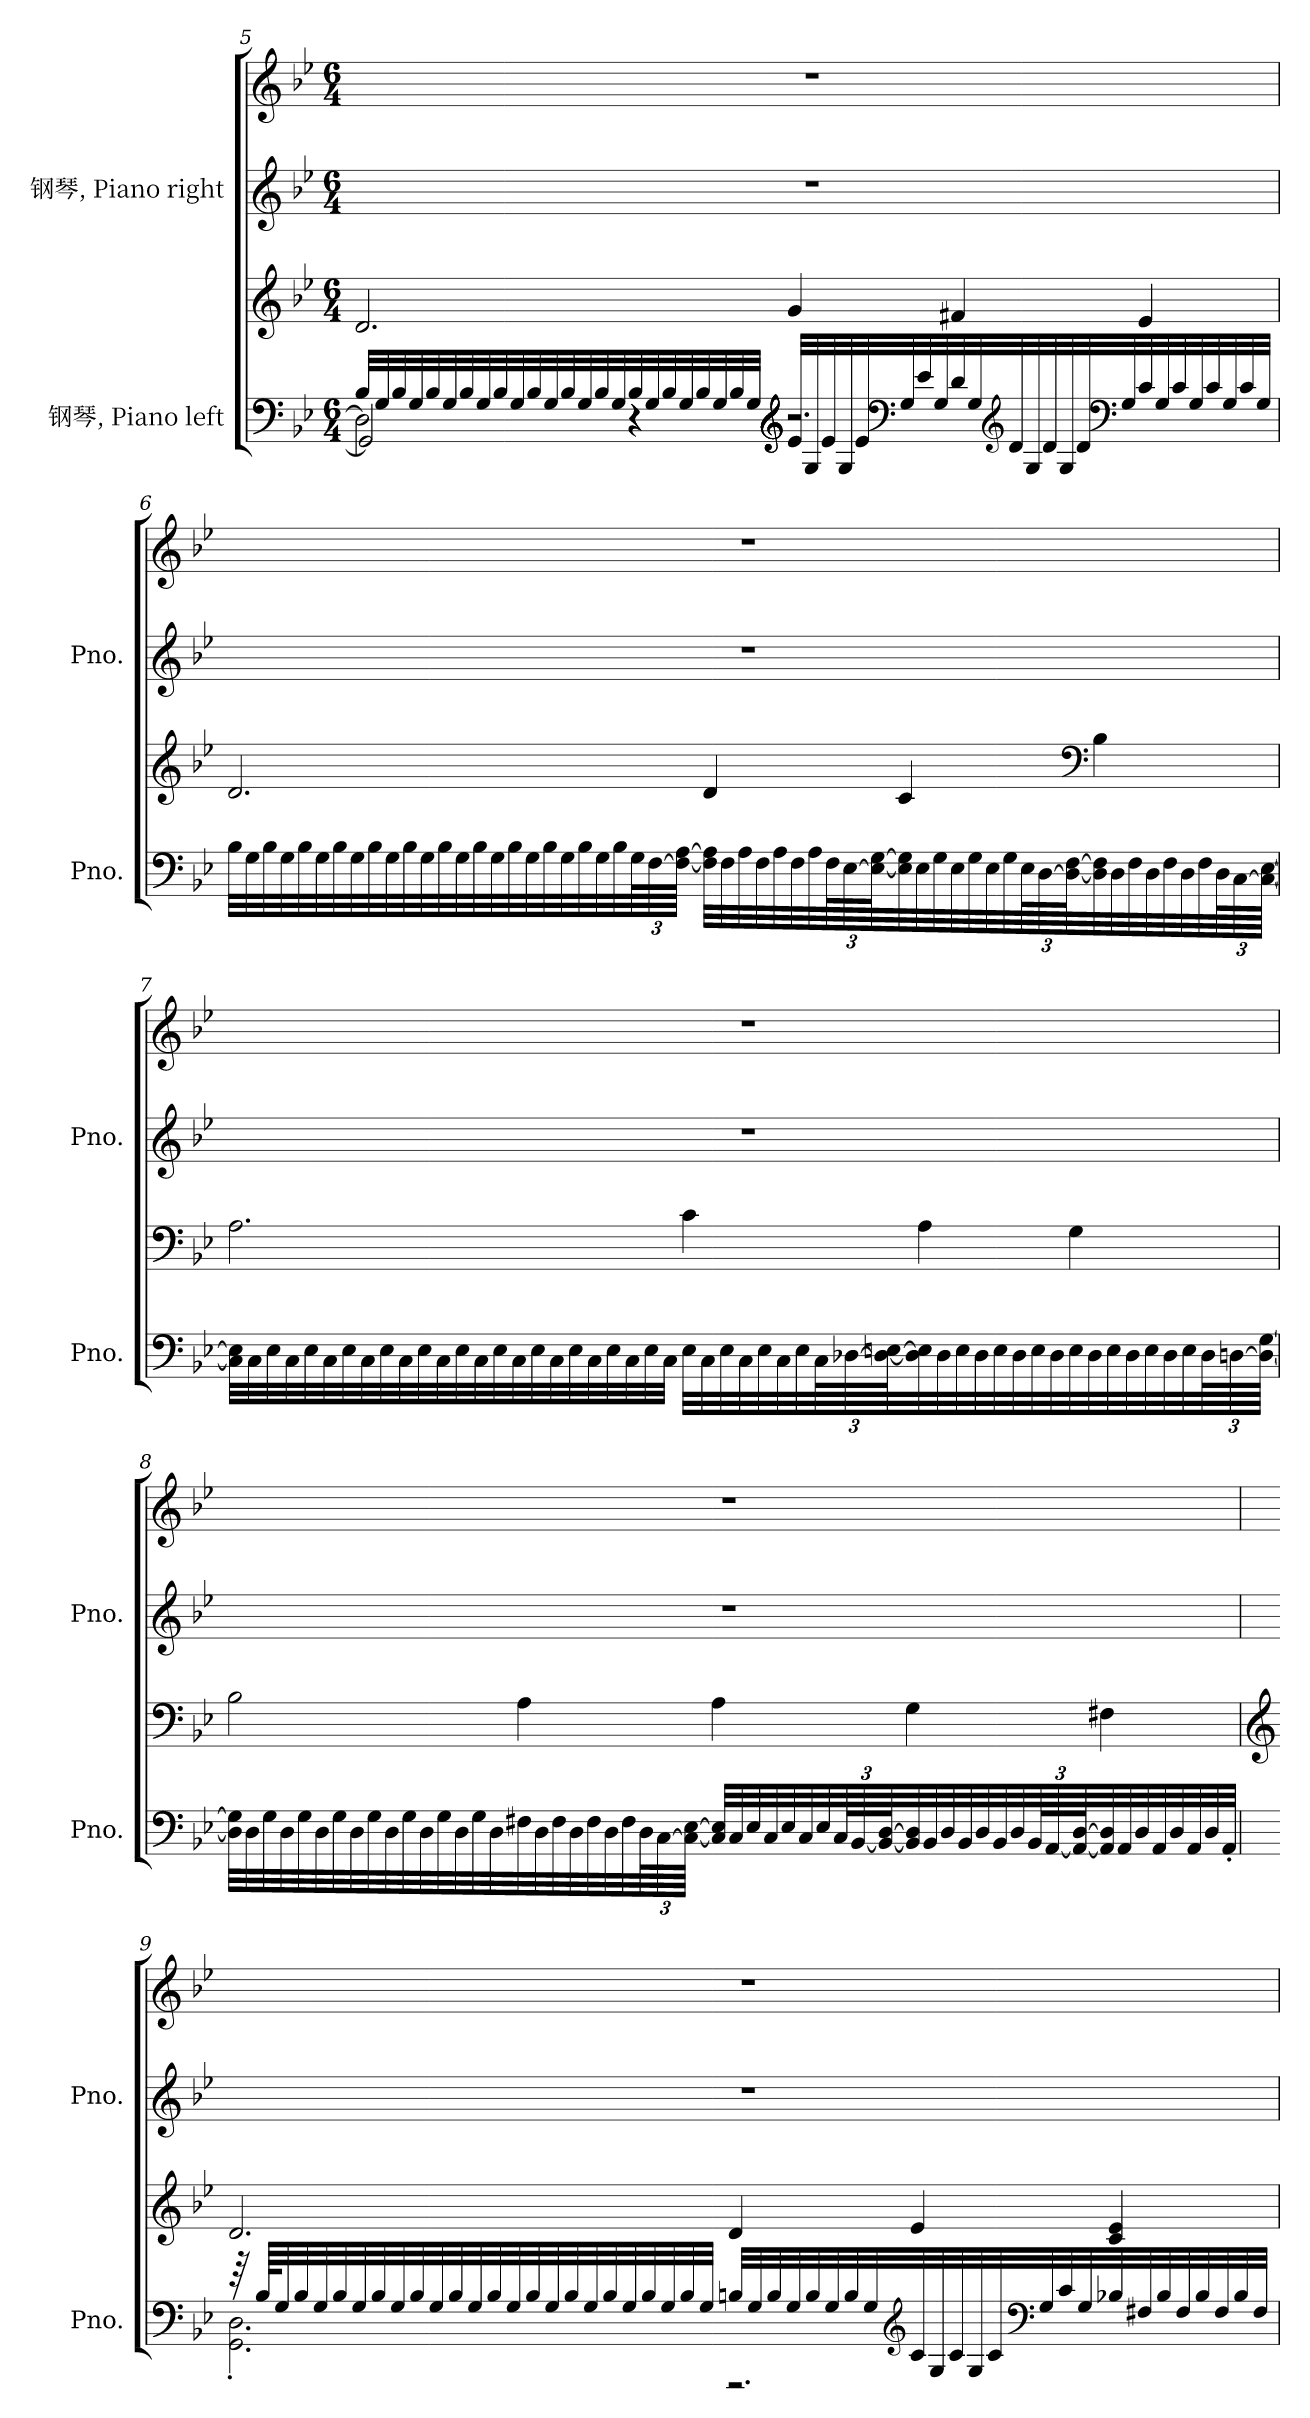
**kern	**kern	**kern	**kern
*part2	*part2	*part1	*part1
*staff4	*staff3	*staff2	*staff1
*I"钢琴, Piano left	*	*I"钢琴, Piano right	*
*I'Pno.	*	*I'Pno.	*
!!LO:LB:g=z
*clefF4	*clefG2	*clefG2	*clefG2
*k[b-e-]	*k[b-e-]	*k[b-e-]	*k[b-e-]
*M6/4	*M6/4	*M6/4	*M6/4
*MM72	*MM72	*MM72	*MM72
=5	=5	=5	=5
*^	*	*	*
*	*^	*	*	*
32B-/LLL	2D\]	2GG/]	2.d/	1.r	1.r
32G/	.	.	.	.	.
32B-/	.	.	.	.	.
32G/	.	.	.	.	.
32B-/	.	.	.	.	.
32G/	.	.	.	.	.
32B-/	.	.	.	.	.
32G/	.	.	.	.	.
32B-/	.	.	.	.	.
32G/	.	.	.	.	.
32B-/	.	.	.	.	.
32G/	.	.	.	.	.
32B-/	.	.	.	.	.
32G/	.	.	.	.	.
32B-/	.	.	.	.	.
32G/	.	.	.	.	.
32B-/	4r	4r	.	.	.
32G/	.	.	.	.	.
32B-/	.	.	.	.	.
32G/	.	.	.	.	.
32B-/	.	.	.	.	.
32G/	.	.	.	.	.
32B-/	.	.	.	.	.
32G/JJJ	.	.	.	.	.
*clefG2	*	*	*	*	*
32e-/LLL	2.r	2.r	4g/	.	.
32G/	.	.	.	.	.
32e-/	.	.	.	.	.
32G/	.	.	.	.	.
32e-/	.	.	.	.	.
*clefF4	*	*	*	*	*
32G/	.	.	.	.	.
32e-/	.	.	.	.	.
32G/	.	.	.	.	.
32d/	.	.	4f#X/	.	.
32G/	.	.	.	.	.
*clefG2	*	*	*	*	*
32d/	.	.	.	.	.
32G/	.	.	.	.	.
32d/	.	.	.	.	.
32G/	.	.	.	.	.
32d/	.	.	.	.	.
*clefF4	*	*	*	*	*
32G/	.	.	.	.	.
32c/	.	.	4e-/	.	.
32G/	.	.	.	.	.
32c/	.	.	.	.	.
32G/	.	.	.	.	.
32c/	.	.	.	.	.
32G/	.	.	.	.	.
32c/	.	.	.	.	.
32G/JJJ	.	.	.	.	.
*v	*v	*v	*	*	*
!!LO:PB:g=z
=6	=6	=6	=6
*	*	*	*MM78
32B-\LLL	2.d/	1.r	1.r
32G\	.	.	.
32B-\	.	.	.
32G\	.	.	.
32B-\	.	.	.
32G\	.	.	.
32B-\	.	.	.
32G\	.	.	.
32B-\	.	.	.
32G\	.	.	.
32B-\	.	.	.
32G\	.	.	.
32B-\	.	.	.
32G\	.	.	.
32B-\	.	.	.
32G\	.	.	.
32B-\	.	.	.
32G\	.	.	.
32B-\	.	.	.
32G\	.	.	.
32B-\	.	.	.
32G\	.	.	.
32B-\	.	.	.
*Xbrackettup	*	*	*
96G\L	.	.	.
[96F\	.	.	.
96F\_ [96A\JJJJ	.	.	.
32F\] 32A\]LLL	4d/	.	.
32F\	.	.	.
32A\	.	.	.
32F\	.	.	.
32A\	.	.	.
32F\	.	.	.
32A\	.	.	.
96F\L	.	.	.
[96E-\	.	.	.
96E-\_ [96G\J	.	.	.
32E-\] 32G\]	4c/	.	.
32E-\	.	.	.
32G\	.	.	.
32E-\	.	.	.
32G\	.	.	.
32E-\	.	.	.
32G\	.	.	.
96E-\L	.	.	.
[96D\	.	.	.
96D\_ [96F\J	.	.	.
*	*clefF4	*	*
32D\] 32F\]	4B-\	.	.
32D\	.	.	.
32F\	.	.	.
32D\	.	.	.
32F\	.	.	.
32D\	.	.	.
32F\	.	.	.
96D\L	.	.	.
[96C\	.	.	.
96C\_ [96E-\JJJJ	.	.	.
!!LO:LB:g=z
=7	=7	=7	=7
*	*	*	*MM78
32C\] 32E-\]LLL	2.A\	1.r	1.r
32C\	.	.	.
32E-\	.	.	.
32C\	.	.	.
32E-\	.	.	.
32C\	.	.	.
32E-\	.	.	.
32C\	.	.	.
32E-\	.	.	.
32C\	.	.	.
32E-\	.	.	.
32C\	.	.	.
32E-\	.	.	.
32C\	.	.	.
32E-\	.	.	.
32C\	.	.	.
32E-\	.	.	.
32C\	.	.	.
32E-\	.	.	.
32C\	.	.	.
32E-\	.	.	.
32C\	.	.	.
32E-\	.	.	.
32C\JJJ	.	.	.
32E-\LLL	4c\	.	.
32C\	.	.	.
32E-\	.	.	.
32C\	.	.	.
32E-\	.	.	.
32C\	.	.	.
32E-\	.	.	.
96C\L	.	.	.
[96D-X\	.	.	.
96D-\_ [96En\J	.	.	.
32D-\] 32E\]	4A\	.	.
32D-\	.	.	.
32E\	.	.	.
32D-\	.	.	.
32E\	.	.	.
32D-\	.	.	.
32E\	.	.	.
32D-\	.	.	.
32E\	4G\	.	.
32D-\	.	.	.
32E\	.	.	.
32D-\	.	.	.
32E\	.	.	.
32D-\	.	.	.
32E\	.	.	.
96D-\L	.	.	.
[96Dn\	.	.	.
96D\_ [96G\JJJJ	.	.	.
!!LO:LB:g=z
=8	=8	=8	=8
*	*	*	*MM78
32D\] 32G\]LLL	2B-\	1.r	1.r
32D\	.	.	.
32G\	.	.	.
32D\	.	.	.
32G\	.	.	.
32D\	.	.	.
32G\	.	.	.
32D\	.	.	.
32G\	.	.	.
32D\	.	.	.
32G\	.	.	.
32D\	.	.	.
32G\	.	.	.
32D\	.	.	.
32G\	.	.	.
32D\	.	.	.
32F#X\	4A\	.	.
32D\	.	.	.
32F#\	.	.	.
32D\	.	.	.
32F#\	.	.	.
32D\	.	.	.
32F#\	.	.	.
96D\L	.	.	.
[96C\	.	.	.
96C\_ [96E-\JJJJ	.	.	.
32C/] 32E-/]LLL	4A\	.	.
32C/	.	.	.
32E-/	.	.	.
32C/	.	.	.
32E-/	.	.	.
32C/	.	.	.
32E-/	.	.	.
96C/L	.	.	.
[96BB-/	.	.	.
96BB-/_ [96D/J	.	.	.
32BB-/] 32D/]	4G\	.	.
32BB-/	.	.	.
32D/	.	.	.
32BB-/	.	.	.
32D/	.	.	.
32BB-/	.	.	.
32D/	.	.	.
96BB-/L	.	.	.
[96AA/	.	.	.
96AA/_ [96D/J	.	.	.
32AA/] 32D/]	4F#X\	.	.
32AA/	.	.	.
32D/	.	.	.
32AA/	.	.	.
32D/	.	.	.
32AA/	.	.	.
32D/	.	.	.
32AA'/JJJ	.	.	.
!!LO:PB:g=z
=9	=9	=9	=9
*	*clefG2	*	*
*^	*	*	*
64r	2.GG\' 2.D\'	2.d/	1.r	1.r
64B-/KLLL	.	.	.	.
32G/	.	.	.	.
32B-/	.	.	.	.
32G/	.	.	.	.
32B-/	.	.	.	.
32G/	.	.	.	.
32B-/	.	.	.	.
32G/	.	.	.	.
32B-/	.	.	.	.
32G/	.	.	.	.
32B-/	.	.	.	.
32G/	.	.	.	.
32B-/	.	.	.	.
32G/	.	.	.	.
32B-/	.	.	.	.
32G/	.	.	.	.
32B-/	.	.	.	.
32G/	.	.	.	.
32B-/	.	.	.	.
32G/	.	.	.	.
32B-/	.	.	.	.
32G/	.	.	.	.
32B-/	.	.	.	.
32G/JJJ	.	.	.	.
32Bn/LLL	2.r	4d/	.	.
32G/	.	.	.	.
32B/	.	.	.	.
32G/	.	.	.	.
32B/	.	.	.	.
32G/	.	.	.	.
32B/	.	.	.	.
32G/	.	.	.	.
*clefG2	*	*	*	*
32c/	.	4e-/	.	.
32G/	.	.	.	.
32c/	.	.	.	.
32G/	.	.	.	.
32c/	.	.	.	.
*clefF4	*	*	*	*
32G/	.	.	.	.
32c/	.	.	.	.
32G/	.	.	.	.
32B-X/	.	4c/ 4e-/	.	.
32F#X/	.	.	.	.
32B-/	.	.	.	.
32F#/	.	.	.	.
32B-/	.	.	.	.
32F#/	.	.	.	.
32B-/	.	.	.	.
32F#/JJJ	.	.	.	.
*v	*v	*	*	*
=	=	=	=
*-	*-	*-	*-
